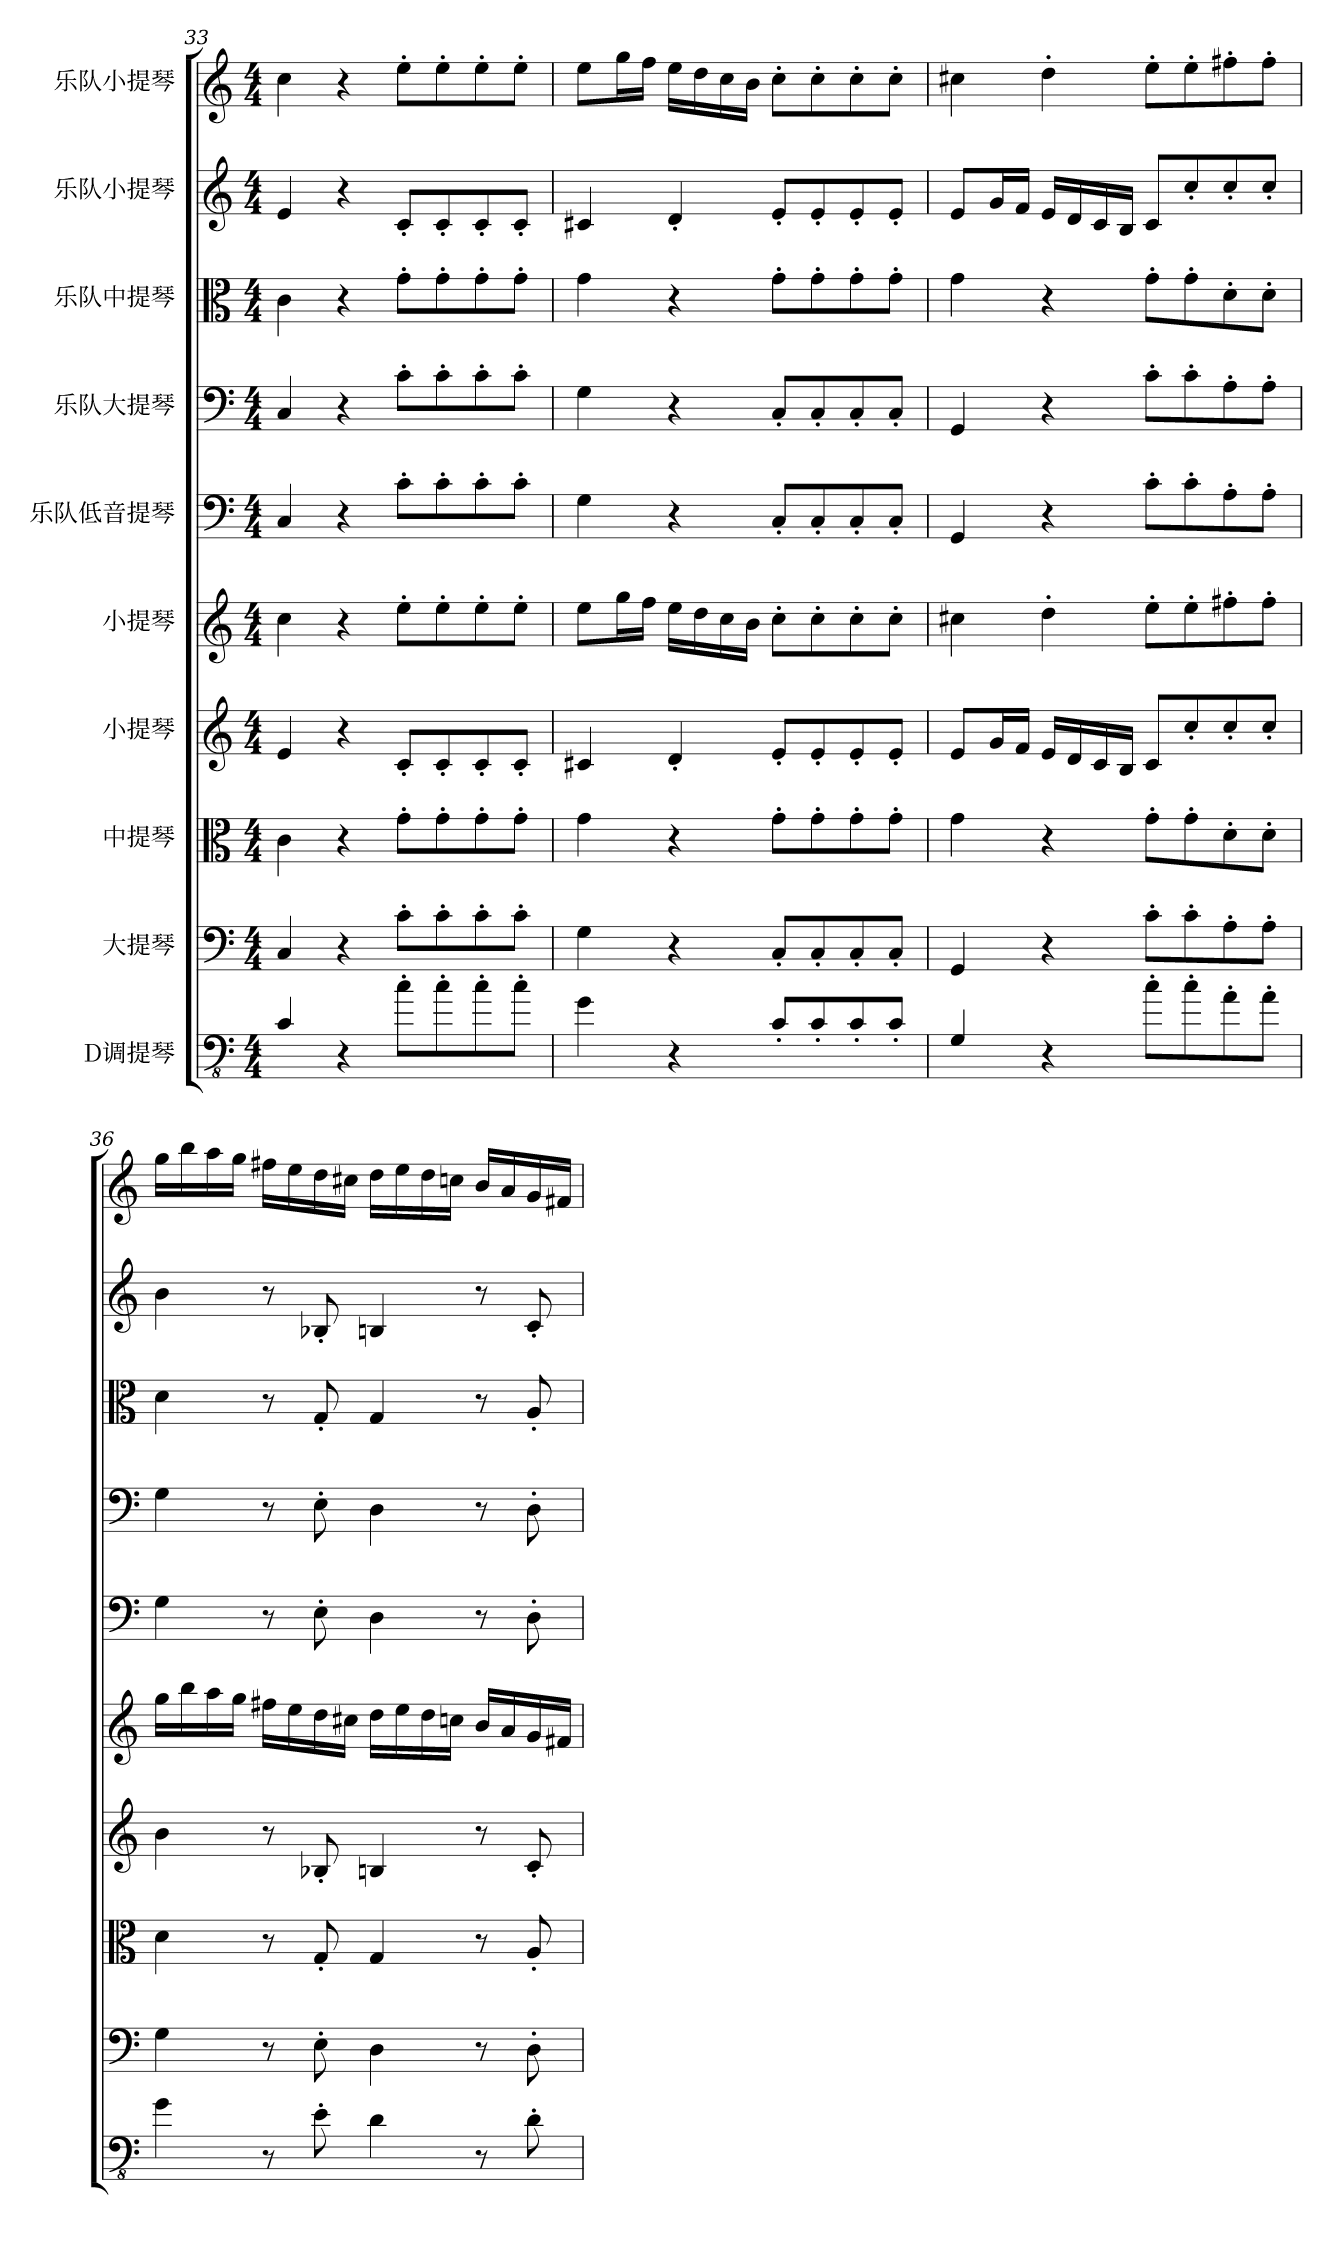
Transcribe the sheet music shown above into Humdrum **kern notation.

**kern	**kern	**kern	**kern	**kern	**kern	**kern	**kern	**kern	**kern
*part10	*part9	*part8	*part7	*part6	*part5	*part4	*part3	*part2	*part1
*staff10	*staff9	*staff8	*staff7	*staff6	*staff5	*staff4	*staff3	*staff2	*staff1
*I"D调提琴	*I"大提琴	*I"中提琴	*I"小提琴	*I"小提琴	*I"乐队低音提琴	*I"乐队大提琴	*I"乐队中提琴	*I"乐队小提琴	*I"乐队小提琴
!!LO:PB:g=z
*clefFv4	*clefF4	*clefC3	*clefG2	*clefG2	*clefF4	*clefF4	*clefC3	*clefG2	*clefG2
*ITrd7c12	*	*	*	*	*ITrd7c12	*	*	*	*
*k[]	*k[]	*k[]	*k[]	*k[]	*k[]	*k[]	*k[]	*k[]	*k[]
*M4/4	*M4/4	*M4/4	*M4/4	*M4/4	*M4/4	*M4/4	*M4/4	*M4/4	*M4/4
*MM73	*MM73	*MM73	*MM73	*MM73	*MM73	*MM73	*MM73	*MM73	*MM73
=33	=33	=33	=33	=33	=33	=33	=33	=33	=33
4CC/	4C/	4c\	4e/	4cc\	4CC/	4C/	4c\	4e/	4cc\
4r	4r	4r	4r	4r	4r	4r	4r	4r	4r
8C'\L	8c'\L	8g'\L	8c'/L	8ee'\L	8C'\L	8c'\L	8g'\L	8c'/L	8ee'\L
8C'\	8c'\	8g'\	8c'/	8ee'\	8C'\	8c'\	8g'\	8c'/	8ee'\
8C'\	8c'\	8g'\	8c'/	8ee'\	8C'\	8c'\	8g'\	8c'/	8ee'\
8C'\J	8c'\J	8g'\J	8c'/J	8ee'\J	8C'\J	8c'\J	8g'\J	8c'/J	8ee'\J
=34	=34	=34	=34	=34	=34	=34	=34	=34	=34
4GG\	4G\	4g\	4c#X/	8ee\L	4GG\	4G\	4g\	4c#X/	8ee\L
.	.	.	.	16gg\L	.	.	.	.	16gg\L
.	.	.	.	16ff\JJ	.	.	.	.	16ff\JJ
4r	4r	4r	4d'/	16ee\LL	4r	4r	4r	4d'/	16ee\LL
.	.	.	.	16dd\	.	.	.	.	16dd\
.	.	.	.	16cc\	.	.	.	.	16cc\
.	.	.	.	16b\JJ	.	.	.	.	16b\JJ
8CC'/L	8C'/L	8g'\L	8e'/L	8cc'\L	8CC'/L	8C'/L	8g'\L	8e'/L	8cc'\L
8CC'/	8C'/	8g'\	8e'/	8cc'\	8CC'/	8C'/	8g'\	8e'/	8cc'\
8CC'/	8C'/	8g'\	8e'/	8cc'\	8CC'/	8C'/	8g'\	8e'/	8cc'\
8CC'/J	8C'/J	8g'\J	8e'/J	8cc'\J	8CC'/J	8C'/J	8g'\J	8e'/J	8cc'\J
=35	=35	=35	=35	=35	=35	=35	=35	=35	=35
4GGG/	4GG/	4g\	8e/L	4cc#X\	4GGG/	4GG/	4g\	8e/L	4cc#X\
.	.	.	16g/L	.	.	.	.	16g/L	.
.	.	.	16f/JJ	.	.	.	.	16f/JJ	.
4r	4r	4r	16e/LL	4dd'\	4r	4r	4r	16e/LL	4dd'\
.	.	.	16d/	.	.	.	.	16d/	.
.	.	.	16c/	.	.	.	.	16c/	.
.	.	.	16B/JJ	.	.	.	.	16B/JJ	.
8C'\L	8c'\L	8g'\L	8c/L	8ee'\L	8C'\L	8c'\L	8g'\L	8c/L	8ee'\L
8C'\	8c'\	8g'\	8cc'/	8ee'\	8C'\	8c'\	8g'\	8cc'/	8ee'\
8AA'\	8A'\	8d'\	8cc'/	8ff#X'\	8AA'\	8A'\	8d'\	8cc'/	8ff#X'\
8AA'\J	8A'\J	8d'\J	8cc'/J	8ff#'\J	8AA'\J	8A'\J	8d'\J	8cc'/J	8ff#'\J
!!LO:PB:g=z
=36	=36	=36	=36	=36	=36	=36	=36	=36	=36
4GG\	4G\	4d\	4b\	16gg\LL	4GG\	4G\	4d\	4b\	16gg\LL
.	.	.	.	16bb\	.	.	.	.	16bb\
.	.	.	.	16aa\	.	.	.	.	16aa\
.	.	.	.	16gg\JJ	.	.	.	.	16gg\JJ
8r	8r	8r	8r	16ff#X\LL	8r	8r	8r	8r	16ff#X\LL
.	.	.	.	16ee\	.	.	.	.	16ee\
8EE'\	8E'\	8G'/	8B-X'/	16dd\	8EE'\	8E'\	8G'/	8B-X'/	16dd\
.	.	.	.	16cc#X\JJ	.	.	.	.	16cc#X\JJ
4DD\	4D\	4G/	4Bn/	16dd\LL	4DD\	4D\	4G/	4Bn/	16dd\LL
.	.	.	.	16ee\	.	.	.	.	16ee\
.	.	.	.	16dd\	.	.	.	.	16dd\
.	.	.	.	16ccn\JJ	.	.	.	.	16ccn\JJ
8r	8r	8r	8r	16b/LL	8r	8r	8r	8r	16b/LL
.	.	.	.	16a/	.	.	.	.	16a/
8DD'\	8D'\	8A'/	8c'/	16g/	8DD'\	8D'\	8A'/	8c'/	16g/
.	.	.	.	16f#X/JJ	.	.	.	.	16f#X/JJ
=	=	=	=	=	=	=	=	=	=
*-	*-	*-	*-	*-	*-	*-	*-	*-	*-
